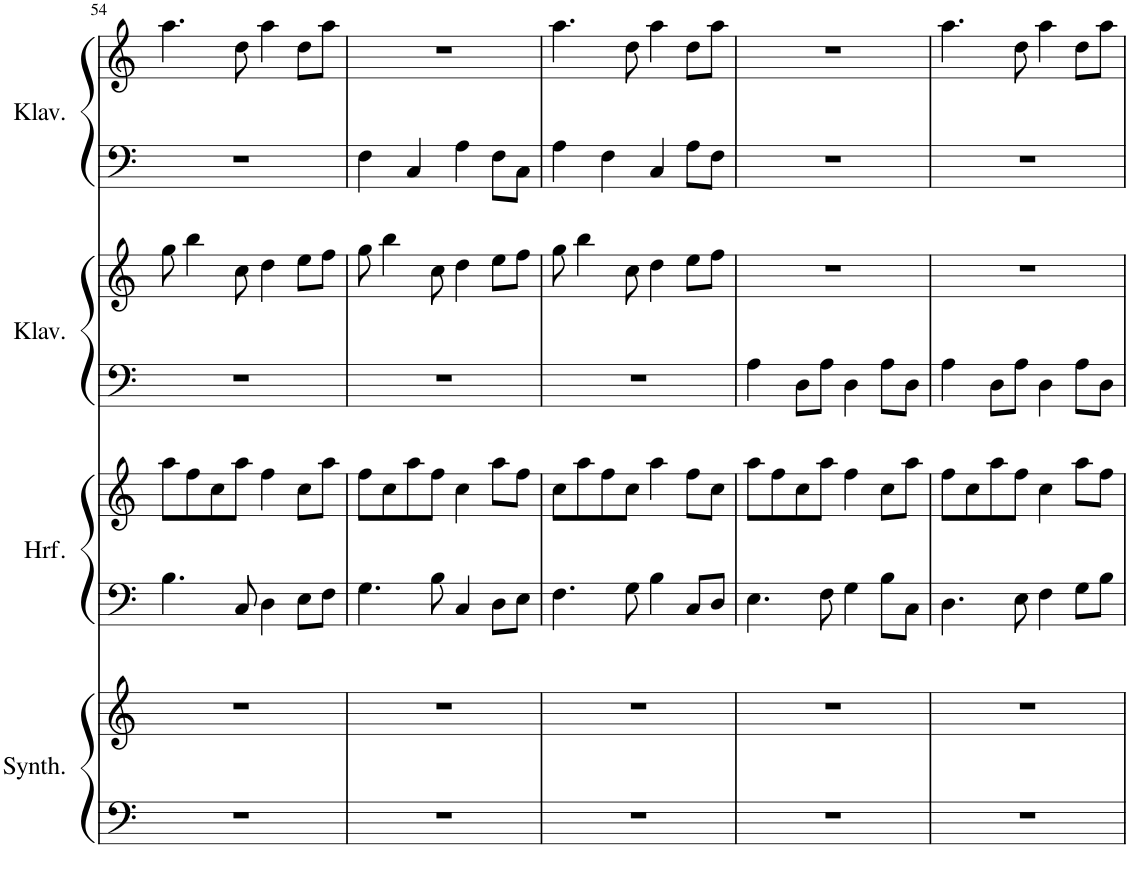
**kern	**kern	**kern	**kern	**kern	**kern	**kern	**kern
*part4	*part4	*part3	*part3	*part2	*part2	*part1	*part1
*staff8	*staff7	*staff6	*staff5	*staff4	*staff3	*staff2	*staff1
*I"Pad Synthesizer, Warm Pad	*	*I"Harfe, Harp	*	*I"Klavier, Piano	*	*I"Klavier, Piano	*
*I'Synth.	*	*I'Hrf.	*	*I'Klav.	*	*I'Klav.	*
!!LO:PB:g=z
*clefF4	*clefG2	*clefF4	*clefG2	*clefF4	*clefG2	*clefF4	*clefG2
*k[]	*k[]	*k[]	*k[]	*k[]	*k[]	*k[]	*k[]
*M4/4	*M4/4	*M4/4	*M4/4	*M4/4	*M4/4	*M4/4	*M4/4
=54	=54	=54	=54	=54	=54	=54	=54
1r	1r	4.B\	8aa\L	1r	8gg\	1r	4.aa\
.	.	.	8ff\	.	4bb\	.	.
.	.	.	8cc\	.	.	.	.
.	.	8C/	8aa\J	.	8cc\	.	8dd\
.	.	4D\	4ff\	.	4dd\	.	4aa\
.	.	8E\L	8cc\L	.	8ee\L	.	8dd\L
.	.	8F\J	8aa\J	.	8ff\J	.	8aa\J
=55	=55	=55	=55	=55	=55	=55	=55
1r	1r	4.G\	8ff\L	1r	8gg\	4F\	1r
.	.	.	8cc\	.	4bb\	.	.
.	.	.	8aa\	.	.	4C/	.
.	.	8B\	8ff\J	.	8cc\	.	.
.	.	4C/	4cc\	.	4dd\	4A\	.
.	.	8D\L	8aa\L	.	8ee\L	8F\L	.
.	.	8E\J	8ff\J	.	8ff\J	8C\J	.
=56	=56	=56	=56	=56	=56	=56	=56
1r	1r	4.F\	8cc\L	1r	8gg\	4A\	4.aa\
.	.	.	8aa\	.	4bb\	.	.
.	.	.	8ff\	.	.	4F\	.
.	.	8G\	8cc\J	.	8cc\	.	8dd\
.	.	4B\	4aa\	.	4dd\	4C/	4aa\
.	.	8C/L	8ff\L	.	8ee\L	8A\L	8dd\L
.	.	8D/J	8cc\J	.	8ff\J	8F\J	8aa\J
=57	=57	=57	=57	=57	=57	=57	=57
1r	1r	4.E\	8aa\L	4A\	1r	1r	1r
.	.	.	8ff\	.	.	.	.
.	.	.	8cc\	8D\L	.	.	.
.	.	8F\	8aa\J	8A\J	.	.	.
.	.	4G\	4ff\	4D\	.	.	.
.	.	8B\L	8cc\L	8A\L	.	.	.
.	.	8C\J	8aa\J	8D\J	.	.	.
=58	=58	=58	=58	=58	=58	=58	=58
1r	1r	4.D\	8ff\L	4A\	1r	1r	4.aa\
.	.	.	8cc\	.	.	.	.
.	.	.	8aa\	8D\L	.	.	.
.	.	8E\	8ff\J	8A\J	.	.	8dd\
.	.	4F\	4cc\	4D\	.	.	4aa\
.	.	8G\L	8aa\L	8A\L	.	.	8dd\L
.	.	8B\J	8ff\J	8D\J	.	.	8aa\J
=	=	=	=	=	=	=	=
*-	*-	*-	*-	*-	*-	*-	*-
